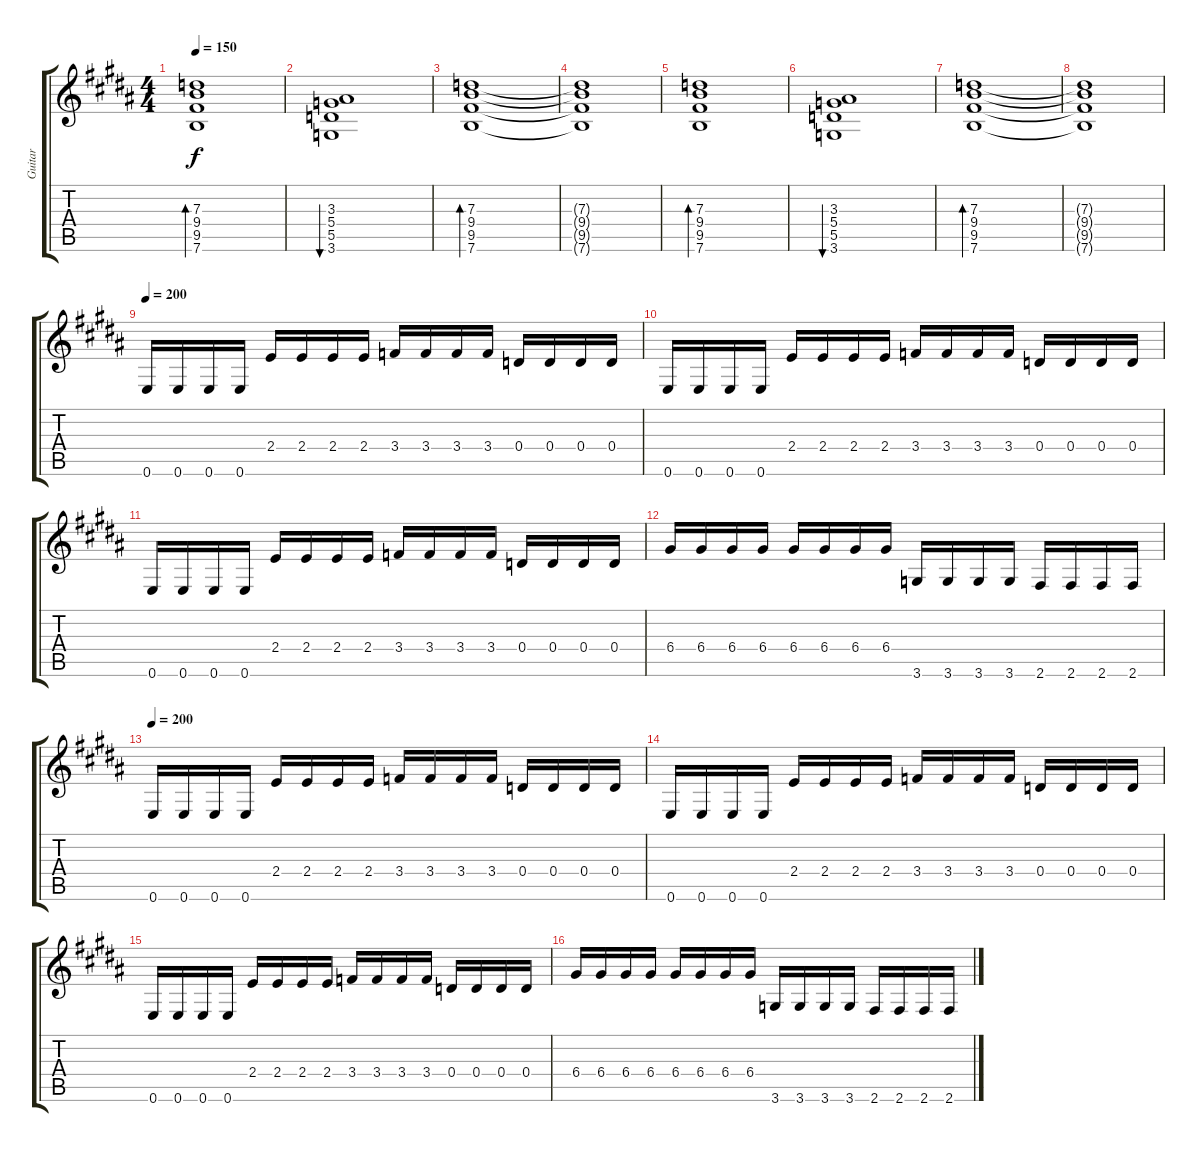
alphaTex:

\track ("Guitar" "Guitar") {instrument distortionguitar}
\staff {score tabs}
\tuning (E4 B3 G3 D3 A2 E2) {hide}
\ts (4 4)
\tempo 150
\clef g2
\ks b
(7.3 9.4 9.5 7.6).1{bd 120 dy f} |
(3.3 5.4 5.5 3.6).1{bu 120} |
(7.3 9.4 9.5 7.6).1{bd 120} |
(7.3{t} 9.4{t} 9.5{t} 7.6{t}).1 |
(7.3 9.4 9.5 7.6).1{bd 120} |
(3.3 5.4 5.5 3.6).1{bu 120} |
(7.3 9.4 9.5 7.6).1{bd 120} |
(7.3{t} 9.4{t} 9.5{t} 7.6{t}).1 |
\tempo 200
0.6.16 0.6.16 0.6.16 0.6.16 2.4.16 2.4.16 2.4.16 2.4.16 3.4.16 3.4.16 3.4.16 3.4.16 0.4.16 0.4.16 0.4.16 0.4.16 |
0.6.16 0.6.16 0.6.16 0.6.16 2.4.16 2.4.16 2.4.16 2.4.16 3.4.16 3.4.16 3.4.16 3.4.16 0.4.16 0.4.16 0.4.16 0.4.16 |
0.6.16 0.6.16 0.6.16 0.6.16 2.4.16 2.4.16 2.4.16 2.4.16 3.4.16 3.4.16 3.4.16 3.4.16 0.4.16 0.4.16 0.4.16 0.4.16 |
6.4.16 6.4.16 6.4.16 6.4.16 6.4.16 6.4.16 6.4.16 6.4.16 3.6.16 3.6.16 3.6.16 3.6.16 2.6.16 2.6.16 2.6.16 2.6.16 |
\tempo 200
0.6.16 0.6.16 0.6.16 0.6.16 2.4.16 2.4.16 2.4.16 2.4.16 3.4.16 3.4.16 3.4.16 3.4.16 0.4.16 0.4.16 0.4.16 0.4.16 |
0.6.16 0.6.16 0.6.16 0.6.16 2.4.16 2.4.16 2.4.16 2.4.16 3.4.16 3.4.16 3.4.16 3.4.16 0.4.16 0.4.16 0.4.16 0.4.16 |
0.6.16 0.6.16 0.6.16 0.6.16 2.4.16 2.4.16 2.4.16 2.4.16 3.4.16 3.4.16 3.4.16 3.4.16 0.4.16 0.4.16 0.4.16 0.4.16 |
6.4.16 6.4.16 6.4.16 6.4.16 6.4.16 6.4.16 6.4.16 6.4.16 3.6.16 3.6.16 3.6.16 3.6.16 2.6.16 2.6.16 2.6.16 2.6.16
